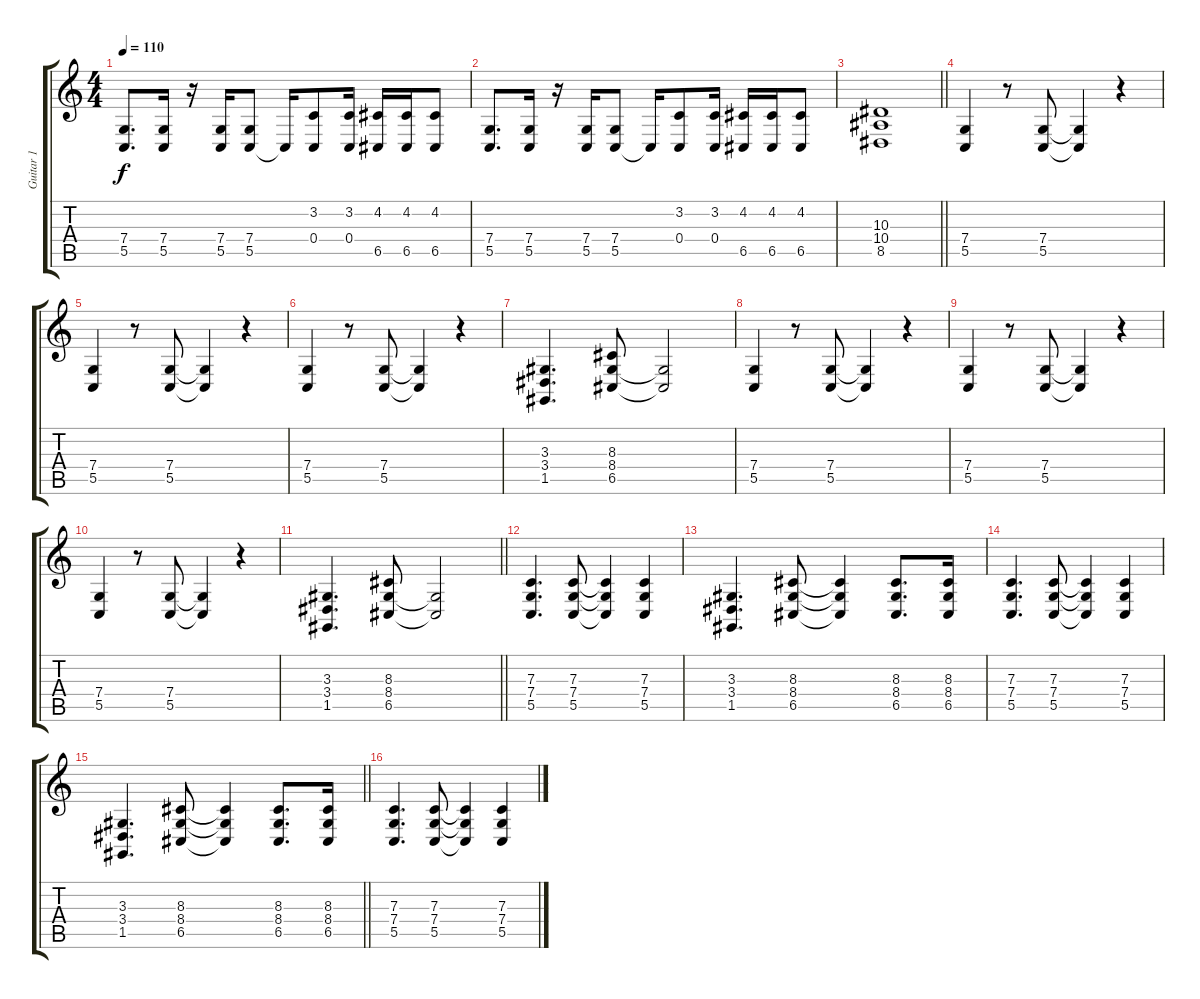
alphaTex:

\track ("Guitar 1" "Guitar 1") {instrument lead2sawtooth}
\staff {score tabs}
\tuning (D4 A3 F3 C3 G2 D2) {hide}
\ts (4 4)
\tempo 110
\clef g2
\ks c
(7.4 5.5).8{d dy f} (7.4 5.5).16 r.16 (7.4 5.5).16 (7.4 5.5).8 5.5{t}.16 (3.2 0.4).8 (3.2 0.4).16 (4.2 6.5).16 (4.2 6.5).16 (4.2 6.5).8 |
(7.4 5.5).8{d} (7.4 5.5).16 r.16 (7.4 5.5).16 (7.4 5.5).8 5.5{t}.16 (3.2 0.4).8 (3.2 0.4).16 (4.2 6.5).16 (4.2 6.5).16 (4.2 6.5).8 |
\barLineRight lightlight
(10.3 10.4 8.5).1 |
(7.4 5.5).4 r.8 (7.4 5.5).8 (7.4{t} 5.5{t}).4 r.4 |
(7.4 5.5).4 r.8 (7.4 5.5).8 (7.4{t} 5.5{t}).4 r.4 |
(7.4 5.5).4 r.8 (7.4 5.5).8 (7.4{t} 5.5{t}).4 r.4 |
(3.3 3.4 1.5).4{d} (8.3 8.4 6.5).8 (8.4{t} 6.5{t}).2 |
(7.4 5.5).4 r.8 (7.4 5.5).8 (7.4{t} 5.5{t}).4 r.4 |
(7.4 5.5).4 r.8 (7.4 5.5).8 (7.4{t} 5.5{t}).4 r.4 |
(7.4 5.5).4 r.8 (7.4 5.5).8 (7.4{t} 5.5{t}).4 r.4 |
\barLineRight lightlight
(3.3 3.4 1.5).4{d} (8.3 8.4 6.5).8 (8.4{t} 6.5{t}).2 |
(7.3 7.4 5.5).4{d} (7.3 7.4 5.5).8 (7.3{t} 7.4{t} 5.5{t}).4 (7.3 7.4 5.5).4 |
(3.3 3.4 1.5).4{d} (8.3 8.4 6.5).8 (8.3{t} 8.4{t} 6.5{t}).4 (8.3 8.4 6.5).8{d} (8.3 8.4 6.5).16 |
(7.3 7.4 5.5).4{d} (7.3 7.4 5.5).8 (7.3{t} 7.4{t} 5.5{t}).4 (7.3 7.4 5.5).4 |
\barLineRight lightlight
(3.3 3.4 1.5).4{d} (8.3 8.4 6.5).8 (8.3{t} 8.4{t} 6.5{t}).4 (8.3 8.4 6.5).8{d} (8.3 8.4 6.5).16 |
(7.3 7.4 5.5).4{d} (7.3 7.4 5.5).8 (7.3{t} 7.4{t} 5.5{t}).4 (7.3 7.4 5.5).4
